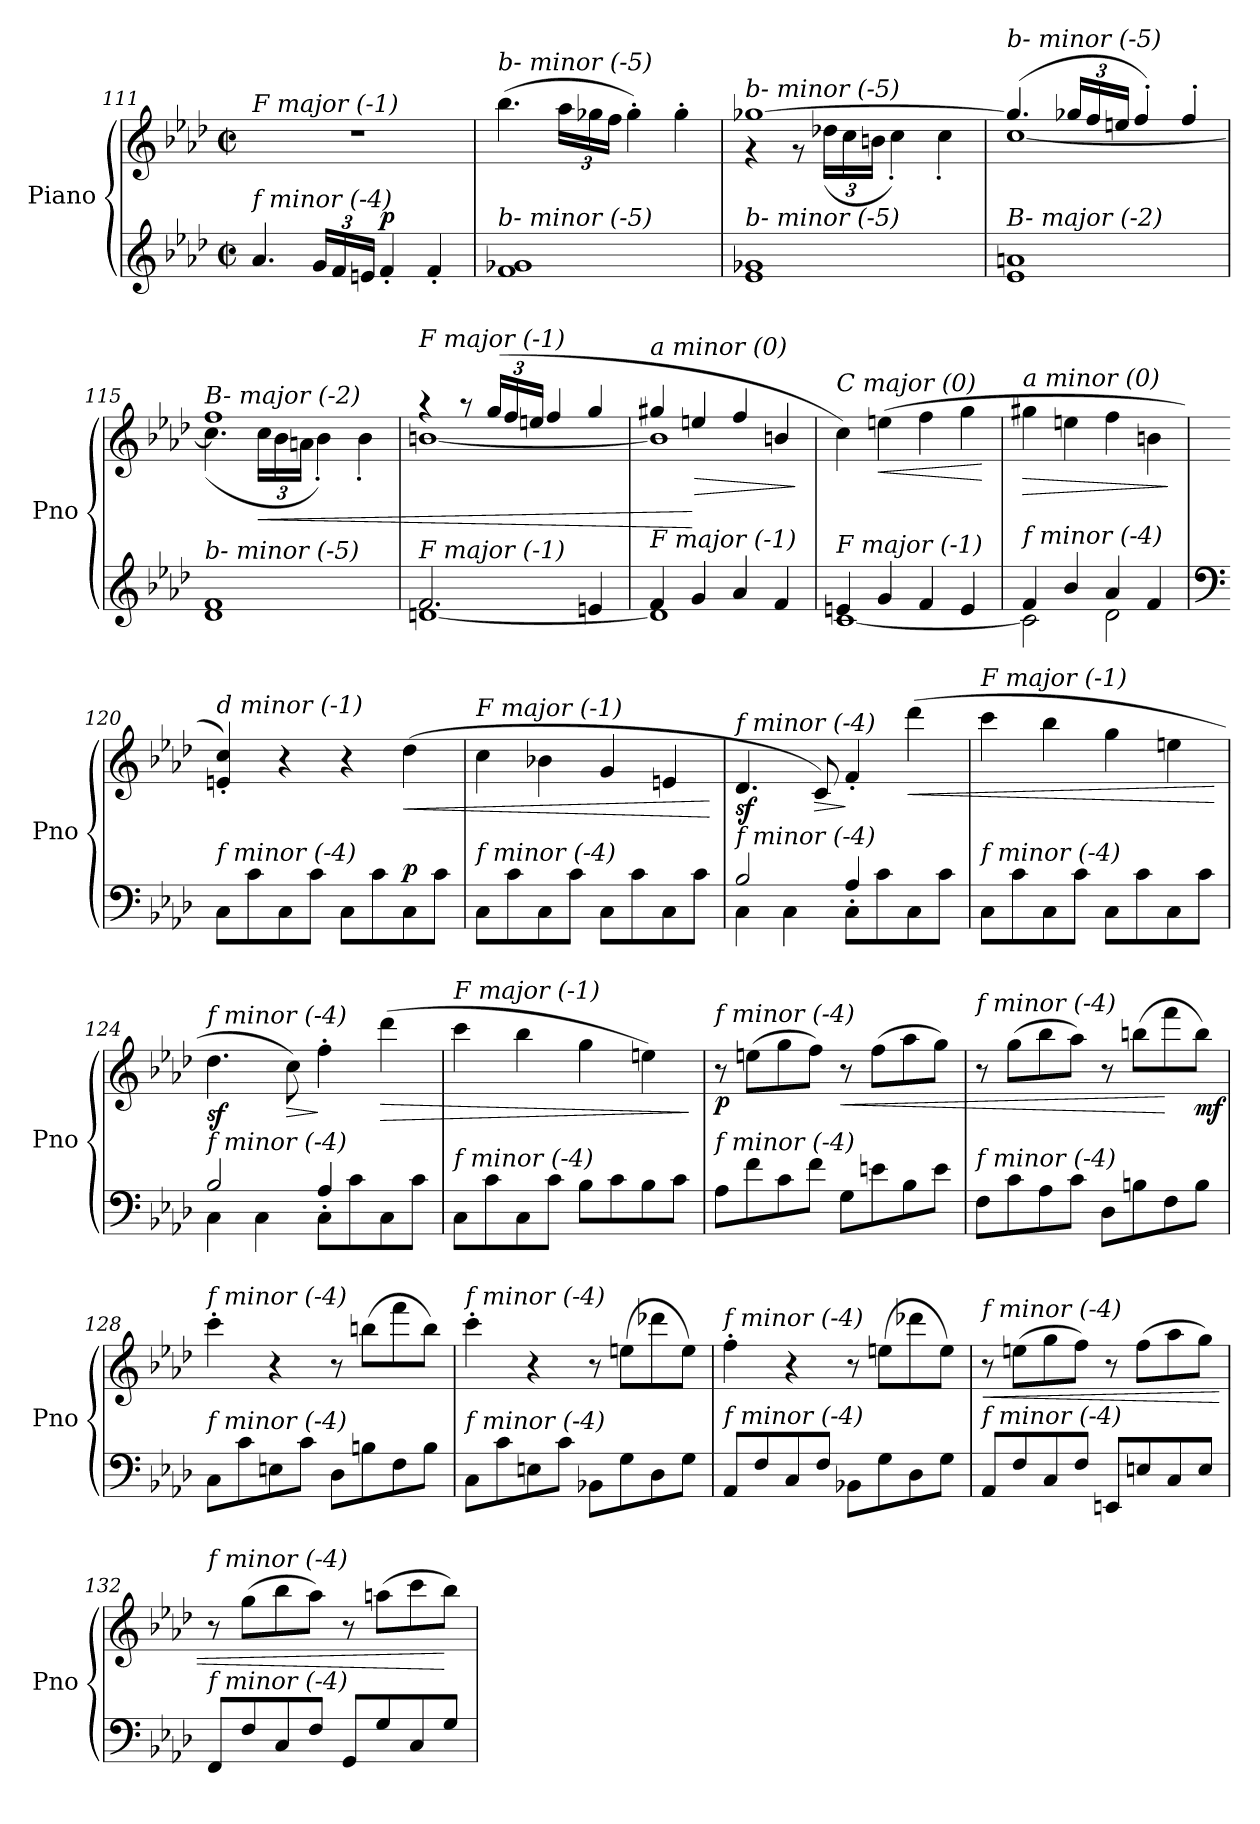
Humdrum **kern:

**kern	**kern	**dynam
*part1	*part1	*part1
*staff2	*staff1	*staff1/2
*I"Piano	*	*
*I'Pno	*	*
*clefG2	*clefG2	*
*k[b-e-a-d-]	*k[b-e-a-d-]	*
*M2/2	*M2/2	*
*met(c|)	*met(c|)	*
=111	=111	=111
!	!LO:TX:i:t=F major (-1)	!
!LO:TX:i:t=f minor (-4)	!	!
4.a-/	1r	.
*Xbrackettup	*	*
24g/LL	.	.
24f/	.	.
24en/JJ	.	.
!	!	!LO:DY:a=2
4f'/	.	p
4f'/	.	.
=112	=112	=112
!	!LO:TX:i:t=b- minor (-5)	!
!LO:TX:i:t=b- minor (-5)	!	!
1f 1g-X	(>4.bb-\	.
*	*Xbrackettup	*
.	24aa-\LL	.
.	24gg-X\	.
.	24ff\JJ	.
.	4gg-'\)	.
.	4gg-'\	.
=113	=113	=113
*	*^	*
!	!LO:TX:i:t=b- minor (-5)	!	!
!LO:TX:i:t=b- minor (-5)	!	!	!
1e- 1g-X	[1gg-X	4r	.
.	.	8r	.
.	.	(<24dd-X\LL	.
.	.	24cc\	.
.	.	24bni\JJ	.
.	.	4cc'\)	.
.	.	4cc'\	.
=114	=114	=114	=114
!	!LO:TX:i:t=b- minor (-5)	!	!
!LO:TX:i:t=B- major (-2)	!	!	!
1e- 1an	(>4.gg-/]	[1cc	.
.	24gg-X/LL	.	.
.	24ff/	.	.
.	24een/JJ	.	.
.	4ff'/)	.	.
.	4ff'/	.	.
=115	=115	=115	=115
!	!LO:TX:i:t=B- major (-2)	!	!
!LO:TX:i:t=b- minor (-5)	!	!	!
1d- 1f	1ff	(<4.cc\]	.
!	!	!	!LO:HP:b
.	.	24cc\LL	<
.	.	24b-\	.
.	.	24an\JJ	.
.	.	4b-'\)	.
.	.	4b-'\	.
!!LO:PB:g=z	!!
=116	=116	=116	=116
*^	*	*	*
!	!	!LO:TX:i:t=F major (-1)	!	!
!LO:TX:i:t=F major (-1)	!	!	!	!
2.f/	[1dn	4r	[1bn	.
.	.	8r	.	.
.	.	(>24gg/LL	.	.
.	.	24ff/	.	.
.	.	24een/JJ	.	.
.	.	4ff/	.	.
4en/	.	4gg/	.	.
=117	=117	=117	=117	=117
!	!	!LO:TX:i:t=a minor (0)	!	!
!LO:TX:i:t=F major (-1)	!	!	!	!
4f/	1d]	4gg#Xj/	1b]	.
!	!	!	!	!LO:HP:n=1:b
4g/	.	4een/	.	[ >
4a-/	.	4ff/	.	.
4f/	.	4bn/	.	.
*v	*v	*	*	*
*	*v	*v	*
.	.	]
=118	=118	=118
*^	*	*
!	!	!LO:TX:i:t=C major (0)	!
!LO:TX:i:t=F major (-1)	!	!	!
4en/	[1c	4cc\)	.
!	!	!	!LO:HP:b
4g/	.	(>4een\	<
4f/	.	4ff\	.
4e/	.	4gg\	.
*v	*v	*	*
.	.	[
=119	=119	=119
*^	*	*
!	!	!LO:TX:i:t=a minor (0)	!
!LO:TX:i:t=f minor (-4)	!	!	!
!	!	!	!LO:HP:b
4f/	2c\]	4gg#Xj\	>
4b-/	.	4een\	.
4a-/	2d-\	4ff\	.
4f/	.	4bn\	.
*v	*v	*	*
.	.	]
=120	=120	=120
*clefF4	*	*
!	!LO:TX:i:t=d minor (-1)	!
!LO:TX:i:t=f minor (-4)	!	!
8C\L	4en/' 4cc/')	.
8c\	.	.
8C\	4r	.
8c\J	.	.
8C\L	4r	.
8c\	.	.
!	!	!LO:HP:b
!	!	!LO:DY:n=1:a=2
8C\	(>4dd-i\	< p
8c\J	.	.
=121	=121	=121
!	!LO:TX:i:t=F major (-1)	!
!LO:TX:i:t=f minor (-4)	!	!
8C\L	4cc\	.
8c\	.	.
8C\	4b-X\	.
8c\J	.	.
8C\L	4g/	.
8c\	.	.
8C\	4en/	.
8c\J	.	.
.	.	[
!!LO:LB:g=z
=122	=122	=122
*^	*^	*
!	!	!LO:TX:i:t=f minor (-4)	!	!
!LO:TX:i:t=f minor (-4)	!	!	!	!
!	!	!	!	!LO:DY:b
4C\	2B-/	4.d-/	2.ryy	sf
4C\	.	.	.	.
!	!	!	!	!LO:HP:b
.	.	8c/)	.	>
8C\L	4A-'/	4f'/	.	]
8c\	.	.	.	.
!	!	!	!	!LO:HP:b
8C\	4ryy	(>4ddd-\	4ryy	<
8c\J	.	.	.	.
*v	*v	*	*	*
*	*v	*v	*
=123	=123	=123
!	!LO:TX:i:t=F major (-1)	!
!LO:TX:i:t=f minor (-4)	!	!
8C\L	4ccc\	.
8c\	.	.
8C\	4bb-\	.
8c\J	.	.
8C\L	4gg\	.
8c\	.	.
8C\	4een\	.
8c\J	.	.
.	.	[
=124	=124	=124
*^	*^	*
!	!	!LO:TX:i:t=f minor (-4)	!	!
!LO:TX:i:t=f minor (-4)	!	!	!	!
!	!	!	!	!LO:DY:b
4C\	2B-/	4.dd-\	2.ryy	sf
4C\	.	.	.	.
!	!	!	!	!LO:HP:b
.	.	8cc\)	.	>
8C\L	4A-'/	4ff'\	.	]
8c\	.	.	.	.
!	!	!	!	!LO:HP:b
8C\	4ryy	(>4ddd-\	4ryy	>
8c\J	.	.	.	.
*v	*v	*	*	*
*	*v	*v	*
=125	=125	=125
!	!LO:TX:i:t=F major (-1)	!
!LO:TX:i:t=f minor (-4)	!	!
8C\L	4ccc\	.
8c\	.	.
8C\	4bb-\	.
8c\J	.	.
8B-\L	4gg\	.
8c\	.	.
8B-\	4een\)	.
8c\J	.	.
.	.	]
=126	=126	=126
!	!LO:TX:i:t=f minor (-4)	!
!LO:TX:i:t=f minor (-4)	!	!
!	!	!LO:DY:b
8A-\L	8r	p
8f\	(>8een\L	.
8c\	8gg\	.
8f\J	8ff\J)	.
!	!	!LO:HP:b
8G\L	8r	<
8en\	(>8ff\L	.
8B-\	8aa-\	.
8e\J	8gg\J)	.
!!LO:LB:g=z
=127	=127	=127
!	!LO:TX:i:t=f minor (-4)	!
!LO:TX:i:t=f minor (-4)	!	!
8F\L	8r	.
8c\	(>8gg\L	.
8A-\	8bb-\	.
8c\J	8aa-\J)	.
8D-\L	8r	.
8Bn\	(>8bbn\L	.
8F\	8fff\	[
!	!	!LO:DY:b
8B\J	8bb\J)	mf
=128	=128	=128
!	!LO:TX:i:t=f minor (-4)	!
!LO:TX:i:t=f minor (-4)	!	!
8C\L	4ccc'\	.
8c\	.	.
8En\	4r	.
8c\J	.	.
8D-\L	8r	.
8Bn\	(>8bbn\L	.
8F\	8fff\	.
8B\J	8bb\J)	.
=129	=129	=129
!	!LO:TX:i:t=f minor (-4)	!
!LO:TX:i:t=f minor (-4)	!	!
8C\L	4ccc'\	.
8c\	.	.
8En\	4r	.
8c\J	.	.
8BB-X\L	8r	.
8G\	(>8een\L	.
8D-\	8ddd-X\	.
8G\J	8ee\J)	.
=130	=130	=130
!	!LO:TX:i:t=f minor (-4)	!
!LO:TX:i:t=f minor (-4)	!	!
8AA-/L	4ff'\	.
8F/	.	.
8C/	4r	.
8F/J	.	.
8BB-X\L	8r	.
8G\	(>8een\L	.
8D-\	8ddd-X\	.
8G\J	8ee\J)	.
!!LO:LB:g=z
=131	=131	=131
!	!LO:TX:i:t=f minor (-4)	!
!LO:TX:i:t=f minor (-4)	!	!
!	!	!LO:HP:b
8AA-/L	8r	<
8F/	(>8een\L	.
8C/	8gg\	.
8F/J	8ff\J)	.
8EEn/L	8r	.
8En/	(>8ff\L	.
8C/	8aa-\	.
8E/J	8gg\J)	.
=132	=132	=132
!	!LO:TX:i:t=f minor (-4)	!
!LO:TX:i:t=f minor (-4)	!	!
8FF/L	8r	.
8F/	(>8gg\L	.
8C/	8bb-\	.
8F/J	8aa-\J)	.
8GG/L	8r	.
8G/	(>8aan\L	.
8C/	8ccc\	.
8G/J	8bb-\J)	[
=	=	=
*-	*-	*-
